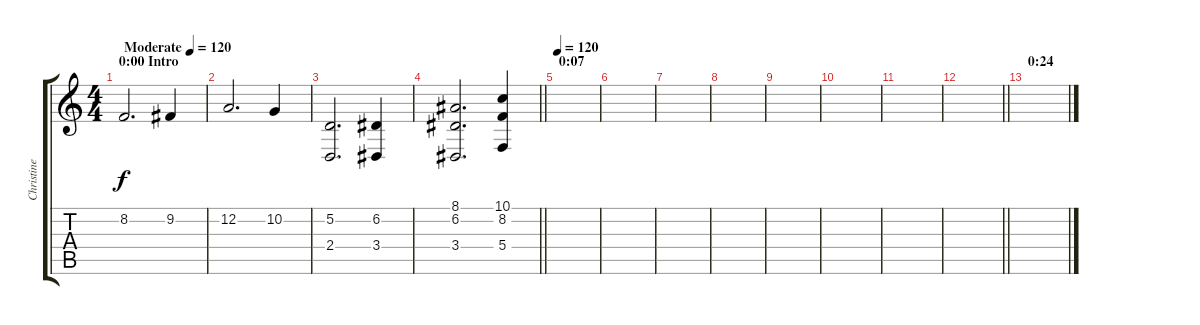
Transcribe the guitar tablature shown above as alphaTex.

\track ("Christine S." "Christine ") {instrument pad8sweep}
\staff {score tabs}
\tuning (D4 A3 F3 C3 G2 D2) {hide}
\ts (4 4)
\section ("" "0:00 Intro")
\tempo (120 "Moderate")
\clef g2
\ks c
8.2.2{d dy f instrument pad8sweep} 9.2.4 |
12.2.2{d} 10.2.4 |
(5.2 2.4).2{d} (6.2 3.4).4 |
\barLineRight lightlight
(8.1 6.2 3.4).2{d} (10.1 8.2 5.4).4 |
\section ("" "0:07")
\tempo 120
|
|
|
|
|
|
|
\barLineRight lightlight
|
\section ("" "0:24")
